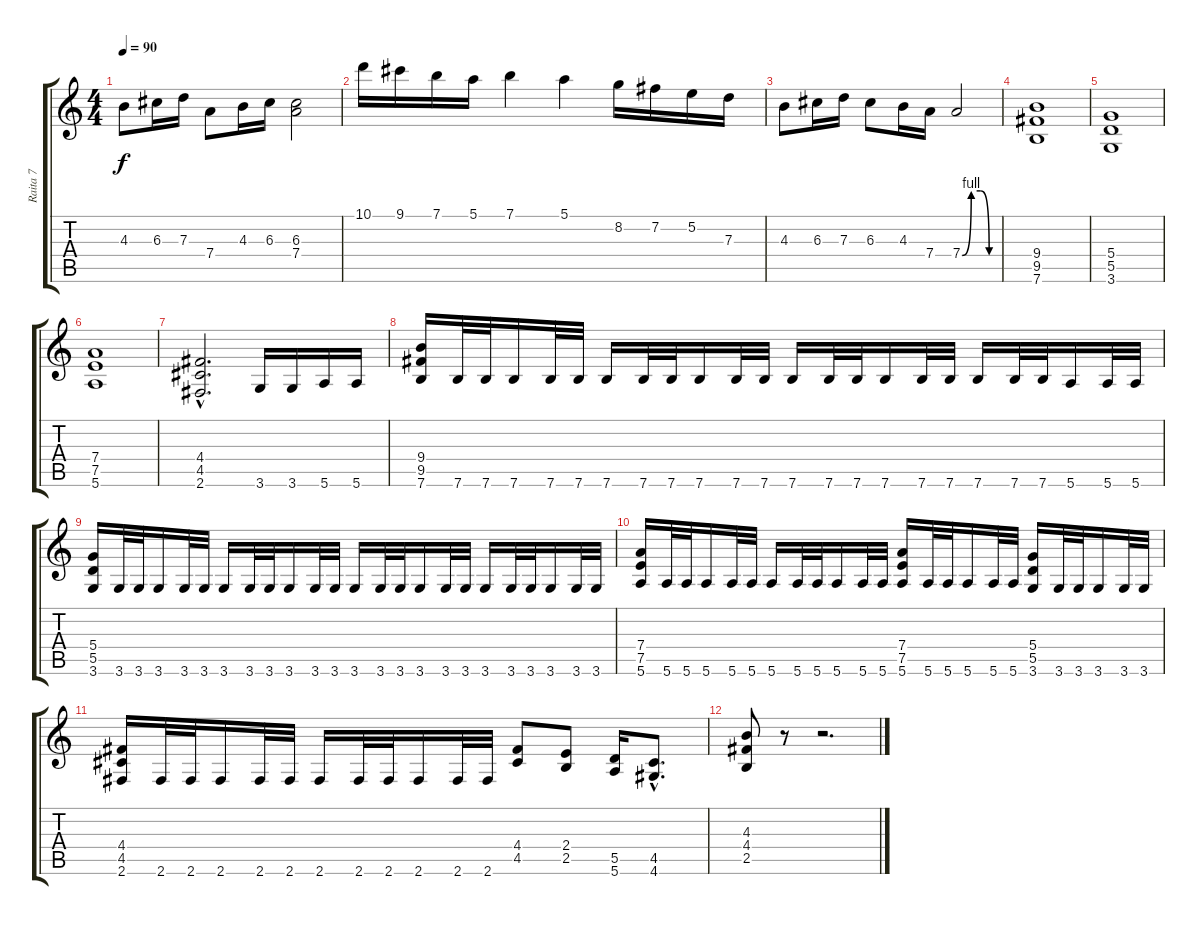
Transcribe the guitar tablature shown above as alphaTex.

\track ("Raita 7" "Raita 7") {instrument overdrivenguitar}
\staff {score tabs}
\tuning (E4 B3 G3 D3 A2 E2) {hide}
\ts (4 4)
\tempo 90
\clef g2
\ks c
4.3.8{dy f} 6.3.16 7.3.16 7.4.8 4.3.16 6.3.16 (6.3 7.4).2 |
10.1.16 9.1.16 7.1.16 5.1.16 7.1.4 5.1.4 8.2.16 7.2.16 5.2.16 7.3.16 |
4.3.8 6.3.16 7.3.16 6.3.8 4.3.16 7.4.16 7.4{be (custom 0 0 15 4 30 4 45 0 60 0)}.2 |
(9.4 9.5 7.6).1 |
(5.4 5.5 3.6).1 |
(7.4 7.5 5.6).1 |
(4.4{hac} 4.5{hac} 2.6{hac}).2{d} 3.6.16 3.6.16 5.6.16 5.6.16 |
(9.4 9.5 7.6).16 7.6.32 7.6.32 7.6.16 7.6.32 7.6.32 7.6.16 7.6.32 7.6.32 7.6.16 7.6.32 7.6.32 7.6.16 7.6.32 7.6.32 7.6.16 7.6.32 7.6.32 7.6.16 7.6.32 7.6.32 5.6.16 5.6.32 5.6.32 |
(5.4 5.5 3.6).16 3.6.32 3.6.32 3.6.16 3.6.32 3.6.32 3.6.16 3.6.32 3.6.32 3.6.16 3.6.32 3.6.32 3.6.16 3.6.32 3.6.32 3.6.16 3.6.32 3.6.32 3.6.16 3.6.32 3.6.32 3.6.16 3.6.32 3.6.32 |
(7.4 7.5 5.6).16 5.6.32 5.6.32 5.6.16 5.6.32 5.6.32 5.6.16 5.6.32 5.6.32 5.6.16 5.6.32 5.6.32 (7.4 7.5 5.6).16 5.6.32 5.6.32 5.6.16 5.6.32 5.6.32 (5.4 5.5 3.6).16 3.6.32 3.6.32 3.6.16 3.6.32 3.6.32 |
(4.4 4.5 2.6).16 2.6.32 2.6.32 2.6.16 2.6.32 2.6.32 2.6.16 2.6.32 2.6.32 2.6.16 2.6.32 2.6.32 (4.4 4.5).8 (2.4 2.5).8 (5.5 5.6).16 (4.5{hac} 4.6{hac}).8{d} |
(4.3 4.4 2.5).8 r.8 r.2{d}
